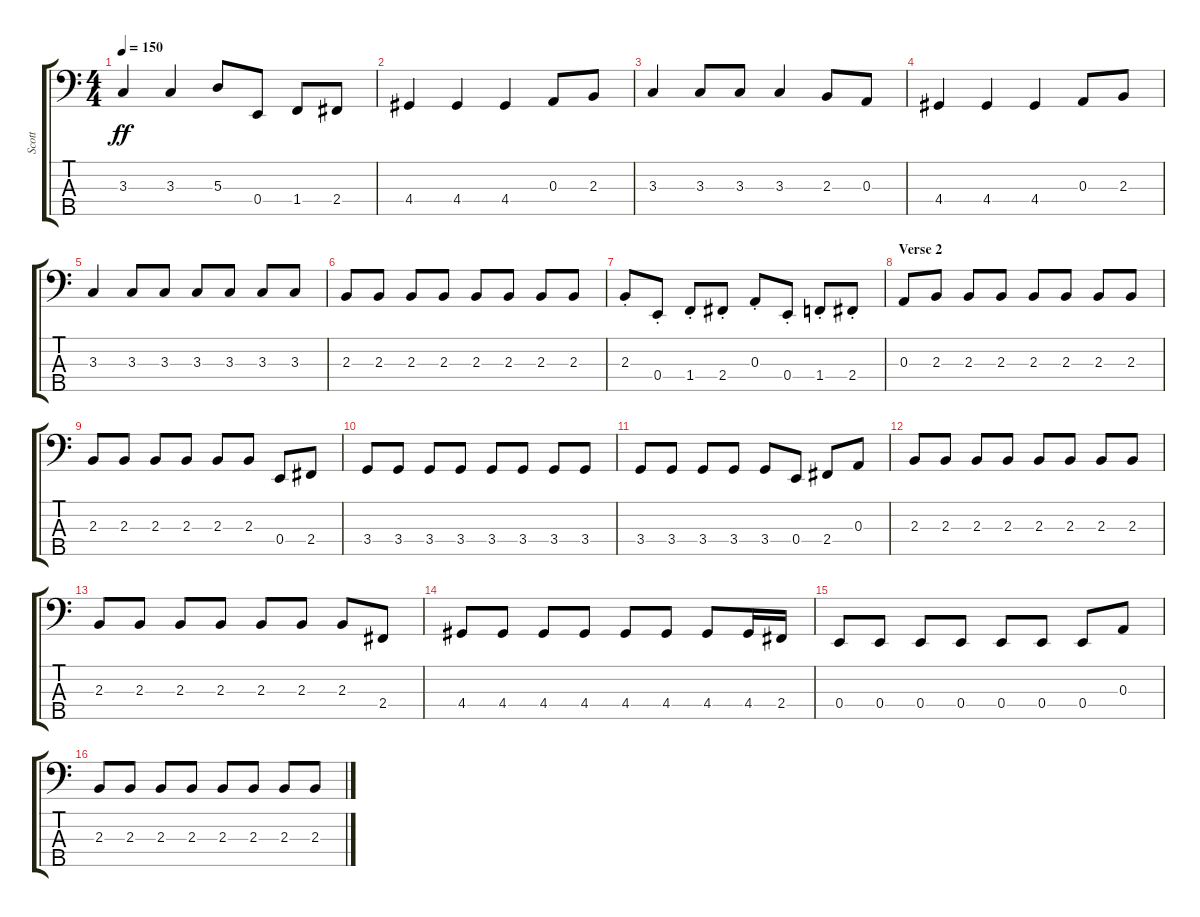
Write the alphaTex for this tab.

\track ("Scott" "Scott") {instrument electricbasspick}
\staff {score tabs}
\tuning (G2 D2 A1 E1 B0) {hide}
\ts (4 4)
\tempo 150
\clef f4
\ks c
3.3.4{dy ff} 3.3.4 5.3.8 0.4.8 1.4.8 2.4.8 |
4.4.4 4.4.4 4.4.4 0.3.8 2.3.8 |
3.3.4 3.3.8 3.3.8 3.3.4 2.3.8 0.3.8 |
4.4.4 4.4.4 4.4.4 0.3.8 2.3.8 |
3.3.4 3.3.8 3.3.8 3.3.8 3.3.8 3.3.8 3.3.8 |
2.3.8 2.3.8 2.3.8 2.3.8 2.3.8 2.3.8 2.3.8 2.3.8 |
2.3{st}.8 0.4{st}.8 1.4{st}.8 2.4{st}.8 0.3{st}.8 0.4{st}.8 1.4{st}.8 2.4{st}.8 |
\section ("" "Verse 2")
0.3.8 2.3.8 2.3.8 2.3.8 2.3.8 2.3.8 2.3.8 2.3.8 |
2.3.8 2.3.8 2.3.8 2.3.8 2.3.8 2.3.8 0.4.8 2.4.8 |
3.4.8 3.4.8 3.4.8 3.4.8 3.4.8 3.4.8 3.4.8 3.4.8 |
3.4.8 3.4.8 3.4.8 3.4.8 3.4.8 0.4.8 2.4.8 0.3.8 |
2.3.8 2.3.8 2.3.8 2.3.8 2.3.8 2.3.8 2.3.8 2.3.8 |
2.3.8 2.3.8 2.3.8 2.3.8 2.3.8 2.3.8 2.3.8 2.4.8 |
4.4.8 4.4.8 4.4.8 4.4.8 4.4.8 4.4.8 4.4.8 4.4.16 2.4.16 |
0.4.8 0.4.8 0.4.8 0.4.8 0.4.8 0.4.8 0.4.8 0.3.8 |
2.3.8 2.3.8 2.3.8 2.3.8 2.3.8 2.3.8 2.3.8 2.3.8
